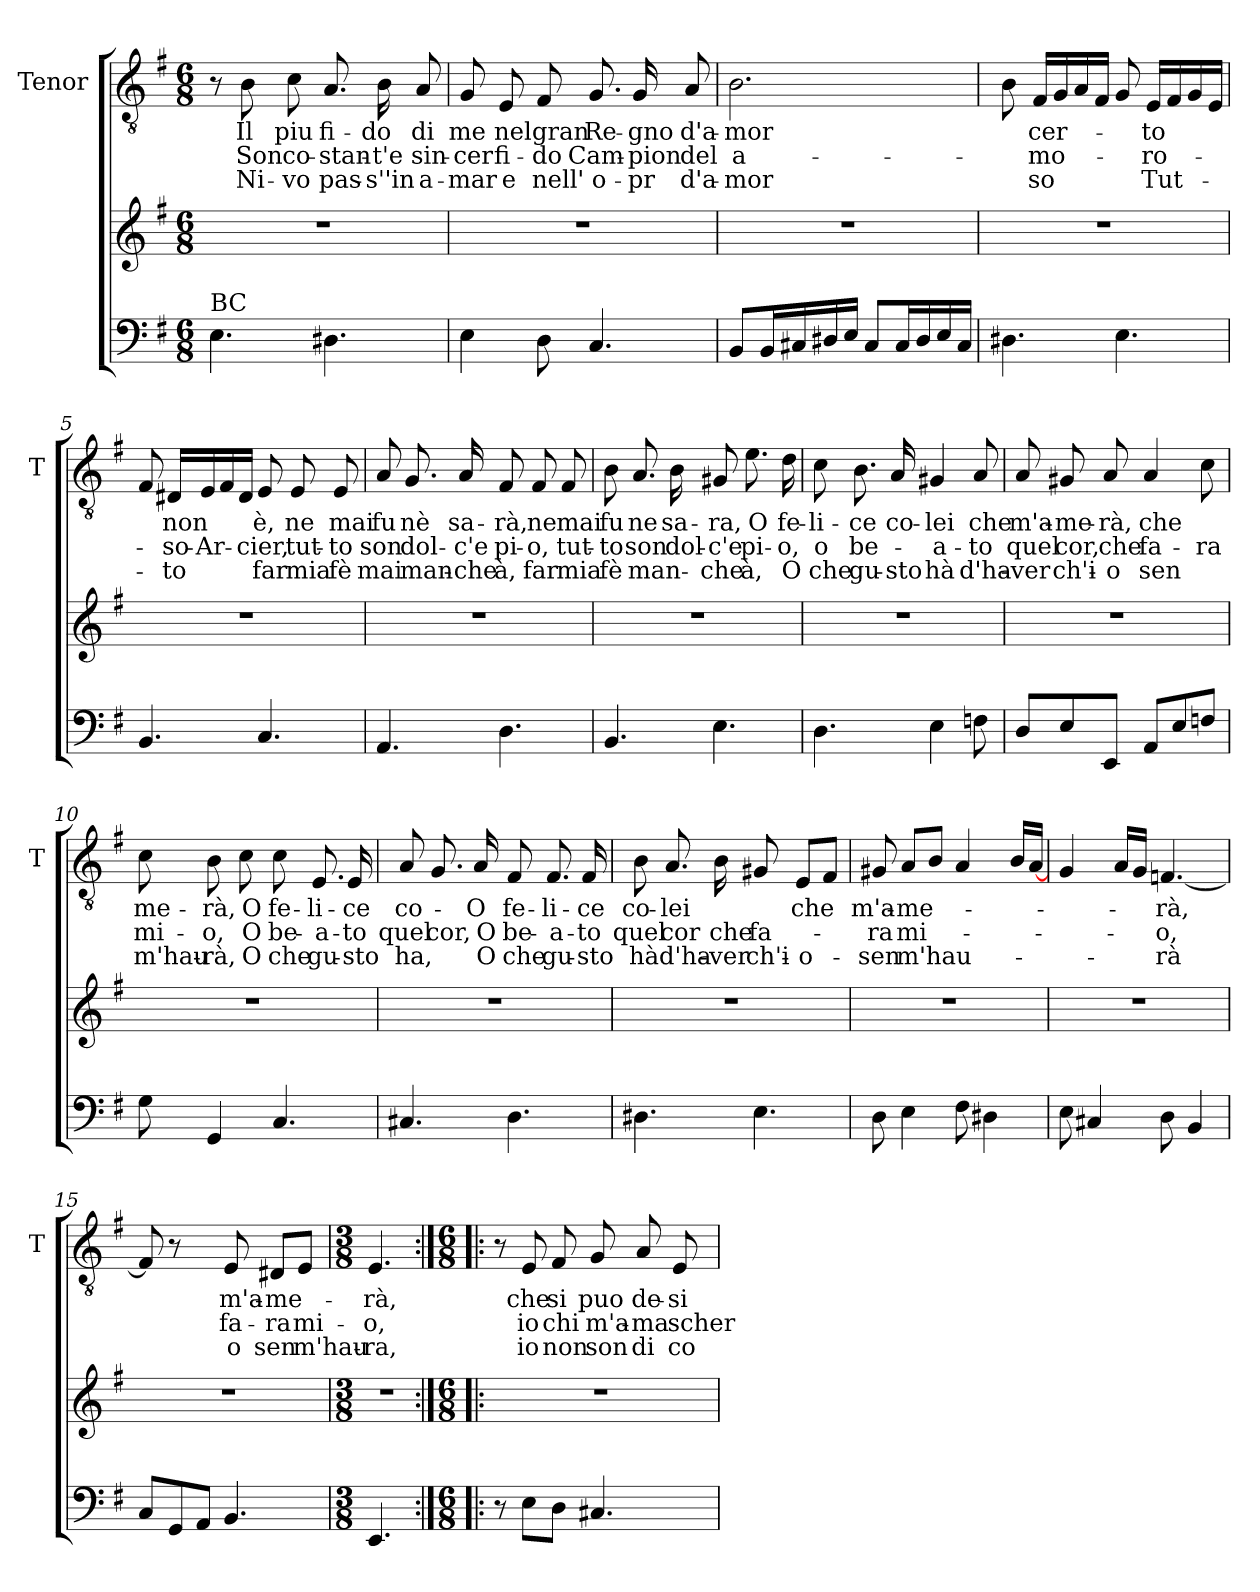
**kern	**kern	**kern	**text	**text	**text
*part2	*part2	*part1	*part1	*part1	*part1
*staff3	*staff2	*staff1	*staff1	*staff1	*staff1
*	*	*I"Tenor	*	*	*
*	*	*I'T	*	*	*
*clefF4	*clefG2	*clefGv2	*	*	*
*k[f#]	*k[f#]	*k[f#]	*	*	*
*G:	*G:	*G:	*	*	*
*M6/8	*M6/8	*M6/8	*	*	*
=1	=1	=1	=1	=1	=1
!LO:TX:a:t=BC	!	!	!	!	!
4.E\	2.r	8r	.	.	.
!	!	!	!LO:LY:b	!LO:LY:b	!LO:LY:b
.	.	8B\	Il	Son	Ni-
!	!	!	!LO:LY:b	!LO:LY:b	!LO:LY:b
.	.	8c\	piu	co-	-vo
!	!	!	!LO:LY:b	!LO:LY:b	!LO:LY:b
4.D#X\	.	8.A/	fi-	-stan-	pas-
!	!	!	!LO:LY:b	!LO:LY:b	!LO:LY:b
.	.	16B\	-do	-t'e	-s''in
!	!	!	!LO:LY:b	!LO:LY:b	!LO:LY:b
.	.	8A/	di	sin-	a-
=2	=2	=2	=2	=2	=2
!	!	!	!LO:LY:b	!LO:LY:b	!LO:LY:b
4E\	2.r	8G/	me	-cer	-mar
!	!	!	!LO:LY:b	!LO:LY:b	!LO:LY:b
.	.	8E/	nel	fi-	e
!	!	!	!LO:LY:b	!LO:LY:b	!LO:LY:b
8D\	.	8F#/	gran	-do	nell'
!	!	!	!LO:LY:b	!LO:LY:b	!LO:LY:b
4.C/	.	8.G/	Re-	Cam-	o-
!	!	!	!LO:LY:b	!LO:LY:b	!LO:LY:b
.	.	16G/	-gno	-pion	-pr
!	!	!	!LO:LY:b	!LO:LY:b	!LO:LY:b
.	.	8A/	d'a-	del	d'a-
=3	=3	=3	=3	=3	=3
!	!	!	!LO:LY:b	!LO:LY:b	!LO:LY:b
8BB/L	2.r	2.B\	-mor	a-	-mor
16BB/L	.	.	.	.	.
16C#X/	.	.	.	.	.
16D#X/	.	.	.	.	.
16E/JJ	.	.	.	.	.
8C#/L	.	.	.	.	.
16C#/L	.	.	.	.	.
16D#/	.	.	.	.	.
16E/	.	.	.	.	.
16C#/JJ	.	.	.	.	.
!!LO:LB:g=z
=4	=4	=4	=4	=4	=4
4.D#X\	2.r	8B\	.	.	.
!	!	!	!LO:LY:b	!LO:LY:b	!LO:LY:b
.	.	16F#/LL	cer-	-mo-	so
.	.	16G/	.	.	.
.	.	16A/	.	.	.
.	.	16F#/JJ	.	.	.
4.E\	.	8G/	.	.	.
!	!	!	!LO:LY:b	!LO:LY:b	!LO:LY:b
.	.	16E/LL	-to	-ro-	Tut-
.	.	16F#/	.	.	.
.	.	16G/	.	.	.
.	.	16E/JJ	.	.	.
=5	=5	=5	=5	=5	=5
4.BB/	2.r	8F#/	.	.	.
!	!	!	!LO:LY:b	!LO:LY:b	!LO:LY:b
.	.	16D#X/LL	non	-so-	-to
!	!	!	!	!LO:LY:b	!
.	.	16E/	.	-Ar-	.
.	.	16F#/	.	.	.
.	.	16D#/JJ	.	.	.
!	!	!	!LO:LY:b	!LO:LY:b	!LO:LY:b
4.C/	.	8E/	è,	-cier,	far
!	!	!	!LO:LY:b	!LO:LY:b	!LO:LY:b
.	.	8E/	ne	tut-	mia
!	!	!	!LO:LY:b	!LO:LY:b	!LO:LY:b
.	.	8E/	mai	-to	fè
=6	=6	=6	=6	=6	=6
!	!	!	!LO:LY:b	!LO:LY:b	!LO:LY:b
4.AA/	2.r	8A/	fu	son	mai
!	!	!	!LO:LY:b	!LO:LY:b	!LO:LY:b
.	.	8.G/	nè	dol-	man-
!	!	!	!LO:LY:b	!LO:LY:b	!LO:LY:b
.	.	16A/	sa-	-c'e	-che
!	!	!	!LO:LY:b	!LO:LY:b	!LO:LY:b
4.D\	.	8F#/	-rà,	pi-	à,
!	!	!	!LO:LY:b	!LO:LY:b	!LO:LY:b
.	.	8F#/	ne	-o,	far
!	!	!	!LO:LY:b	!LO:LY:b	!LO:LY:b
.	.	8F#/	mai	tut-	mia
=7	=7	=7	=7	=7	=7
!	!	!	!LO:LY:b	!LO:LY:b	!LO:LY:b
4.BB/	2.r	8B\	fu	-to	fè
!	!	!	!LO:LY:b	!LO:LY:b	!LO:LY:b
.	.	8.A/	ne	son	man-
!	!	!	!LO:LY:b	!LO:LY:b	!
.	.	16B\	sa-	dol-	.
!	!	!	!LO:LY:b	!LO:LY:b	!LO:LY:b
4.E\	.	8G#X/	-ra,	-c'e	-che
!	!	!	!LO:LY:b	!LO:LY:b	!LO:LY:b
.	.	8.e\	O	pi-	à,
!	!	!	!LO:LY:b	!LO:LY:b	!LO:LY:b
.	.	16d\	fe-	-o,	O
!!LO:LB:g=z
=8	=8	=8	=8	=8	=8
!	!	!	!LO:LY:b	!LO:LY:b	!LO:LY:b
4.D\	2.r	8c\	-li-	o	che
!	!	!	!LO:LY:b	!LO:LY:b	!LO:LY:b
.	.	8.B\	-ce	be-	gu-
!	!	!	!LO:LY:b	!	!LO:LY:b
.	.	16A/	co-	.	-sto
!	!	!	!LO:LY:b	!LO:LY:b	!LO:LY:b
4E\	.	4G#X/	-lei	-a-	hà
!	!	!	!LO:LY:b	!LO:LY:b	!LO:LY:b
8Fn\	.	8A/	che	-to	d'ha-
=9	=9	=9	=9	=9	=9
!	!	!	!LO:LY:b	!LO:LY:b	!LO:LY:b
8D/L	2.r	8A/	m'a-	quel	-ver
!	!	!	!LO:LY:b	!LO:LY:b	!LO:LY:b
8E/	.	8G#X/	-me-	cor,	ch'i-
!	!	!	!LO:LY:b	!LO:LY:b	!LO:LY:b
8EE/J	.	8A/	-rà,	che	-o
!	!	!	!LO:LY:b	!LO:LY:b	!LO:LY:b
8AA/L	.	4A/	che	fa-	sen
8E/	.	.	.	.	.
!	!	!	!	!LO:LY:b	!
8Fn/J	.	8c\	.	-ra	.
=10	=10	=10	=10	=10	=10
!	!	!	!LO:LY:b	!LO:LY:b	!LO:LY:b
8G\	2.r	8c\	-me-	mi-	m'hau-
!	!	!	!LO:LY:b	!LO:LY:b	!LO:LY:b
4GG/	.	8B\	-rà,	-o,	-rà,
!	!	!	!LO:LY:b	!LO:LY:b	!LO:LY:b
.	.	8c\	O	O	O
!	!	!	!LO:LY:b	!LO:LY:b	!LO:LY:b
4.C/	.	8c\	fe-	be-	che
!	!	!	!LO:LY:b	!LO:LY:b	!LO:LY:b
.	.	8.E/	-li-	-a-	gu-
!	!	!	!LO:LY:b	!LO:LY:b	!LO:LY:b
.	.	16E/	-ce	-to	-sto
=11	=11	=11	=11	=11	=11
!	!	!	!LO:LY:b	!LO:LY:b	!LO:LY:b
4.C#X/	2.r	8A/	co-	quel	ha,
!	!	!	!	!LO:LY:b	!
.	.	8.G/	.	cor,	.
!	!	!	!LO:LY:b	!LO:LY:b	!LO:LY:b
.	.	16A/	O	O	O
!	!	!	!LO:LY:b	!LO:LY:b	!LO:LY:b
4.D\	.	8F#/	fe-	be-	che
!	!	!	!LO:LY:b	!LO:LY:b	!LO:LY:b
.	.	8.F#/	-li-	-a-	gu-
!	!	!	!LO:LY:b	!LO:LY:b	!LO:LY:b
.	.	16F#/	-ce	-to	-sto
!!LO:PB:g=z
=12	=12	=12	=12	=12	=12
!	!	!	!LO:LY:b	!LO:LY:b	!LO:LY:b
4.D#X\	2.r	8B\	co-	quel	hà
!	!	!	!LO:LY:b	!LO:LY:b	!LO:LY:b
.	.	8.A/	-lei	cor	d'ha-
!	!	!	!	!LO:LY:b	!LO:LY:b
.	.	16B\	.	che	-ver
!	!	!	!	!LO:LY:b	!LO:LY:b
4.E\	.	8G#X/	.	fa-	ch'i-
!	!	!	!LO:LY:b	!	!LO:LY:b
.	.	8E/L	che	.	-o-
.	.	8F#/J	.	.	.
=13	=13	=13	=13	=13	=13
!	!	!	!LO:LY:b	!LO:LY:b	!LO:LY:b
8D\	2.r	8G#X/	m'a-	-ra	-sen
!	!	!	!LO:LY:b	!LO:LY:b	!LO:LY:b
4E\	.	8A/L	-me-	mi-	m'hau-
.	.	8B/J	.	.	.
8F#\	.	4A/	.	.	.
4D#X\	.	.	.	.	.
.	.	16B/LL	.	.	.
.	.	[16A/JJ	.	.	.
=14	=14	=14	=14	=14	=14
8E\	2.r	4G/	.	.	.
4C#X/	.	.	.	.	.
.	.	16A/LL	.	.	.
.	.	16G/JJ	.	.	.
!	!	!	!LO:LY:b	!LO:LY:b	!LO:LY:b
8D\	.	[4.Fn/	-rà,	-o,	-rà
4BB/	.	.	.	.	.
=15	=15	=15	=15	=15	=15
8C/L	2.r	8F/]	.	.	.
8GG/	.	8r	.	.	.
!	!	!	!LO:LY:b	!LO:LY:b	!LO:LY:b
8AA/J	.	8E/yy	che	che	ch'i-
!	!	!	!LO:LY:b	!LO:LY:b	!LO:LY:b
4.BB/	.	8E/	m'a-	fa-	-o
!	!	!	!LO:LY:b	!LO:LY:b	!LO:LY:b
.	.	8D#X/L	-me-	-ra	sen
!	!	!	!	!LO:LY:b	!LO:LY:b
.	.	8E/J	.	mi-	m'hau-
!!LO:LB:g=z
=16	=16	=16	=16	=16	=16
*M3/8	*M3/8	*M3/8	*	*	*
!	!	!	!LO:LY:b	!LO:LY:b	!LO:LY:b
4.EE/	4.r	4.E/	-rà,	-o,	-ra,
=17:|!|:	=17:|!|:	=17:|!|:	=17:|!|:	=17:|!|:	=17:|!|:
*M6/8	*M6/8	*M6/8	*	*	*
8r	2.r	8r	.	.	.
!	!	!	!LO:LY:b	!LO:LY:b	!LO:LY:b
8E\L	.	8E/	che	io	io
!	!	!	!LO:LY:b	!LO:LY:b	!LO:LY:b
8D\J	.	8F#/	si	chi	non
!	!	!	!LO:LY:b	!LO:LY:b	!LO:LY:b
4.C#X/	.	8G/	puo	m'a-	son
!	!	!	!LO:LY:b	!LO:LY:b	!LO:LY:b
.	.	8A/	de-	-ma	di
!	!	!	!LO:LY:b	!LO:LY:b	!LO:LY:b
.	.	8E/	-si-	scher-	co-
=	=	=	=	=	=
*-	*-	*-	*-	*-	*-
